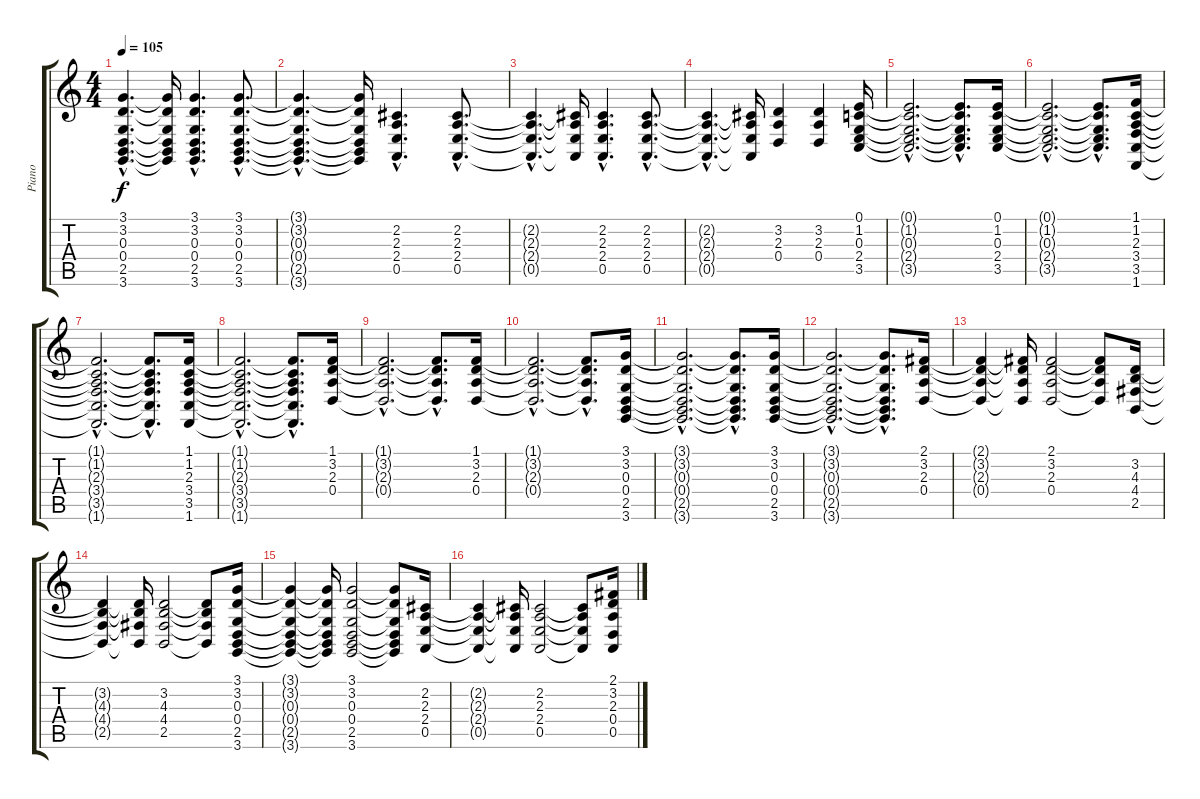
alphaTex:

\track ("Piano " "Piano ") {instrument acousticgrandpiano}
\staff {score tabs}
\tuning (E4 B3 G3 D3 A2 E2) {hide}
\ts (4 4)
\tempo 105
\clef g2
\ks c
(3.1{hac t} 3.2{hac t} 0.3{hac t} 0.4{hac t} 2.5{hac t} 3.6{hac t}).4{d dy f} (3.1{t} 3.2{t} 0.3{t} 0.4{t} 2.5{t} 3.6{t}).16 (3.1{hac} 3.2{hac} 0.3{hac} 0.4{hac} 2.5{hac} 3.6{hac}).4{d} (3.1{hac} 3.2{hac} 0.3{hac} 0.4{hac} 2.5{hac} 3.6{hac}).8{d} |
(3.1{hac t} 3.2{hac t} 0.3{hac t} 0.4{hac t} 2.5{hac t} 3.6{hac t}).4{d} (3.1{t} 3.2{t} 0.3{t} 0.4{t} 2.5{t} 3.6{t}).16 (2.2{hac} 2.3{hac} 2.4{hac} 0.5{hac}).4{d} (2.2{hac} 2.3{hac} 2.4{hac} 0.5{hac}).8{d} |
(2.2{hac t} 2.3{hac t} 2.4{hac t} 0.5{hac t}).4{d} (2.2{t} 2.3{t} 2.4{t} 0.5{t}).16 (2.2{hac} 2.3{hac} 2.4{hac} 0.5{hac}).4{d} (2.2{hac} 2.3{hac} 2.4{hac} 0.5{hac}).8{d} |
(2.2{hac t} 2.3{hac t} 2.4{hac t} 0.5{hac t}).4{d} (2.2{t} 2.3{t} 2.4{t} 0.5{t}).16 (3.2 2.3 0.4).4 (3.2 2.3 0.4).4 (0.1 1.2 0.3 2.4 3.5).16 |
(0.1{hac t} 1.2{hac t} 0.3{hac t} 2.4{hac t} 3.5{hac t}).2{d} (0.1{hac t} 1.2{hac t} 0.3{hac t} 2.4{hac t} 3.5{hac t}).8{d} (0.1 1.2 0.3 2.4 3.5).16 |
(0.1{hac t} 1.2{hac t} 0.3{hac t} 2.4{hac t} 3.5{hac t}).2{d} (0.1{hac t} 1.2{hac t} 0.3{hac t} 2.4{hac t} 3.5{hac t}).8{d} (1.1 1.2 2.3 3.4 3.5 1.6).16 |
(1.1{hac t} 1.2{hac t} 2.3{hac t} 3.4{hac t} 3.5{hac t} 1.6{hac t}).2{d} (1.1{hac t} 1.2{hac t} 2.3{hac t} 3.4{hac t} 3.5{hac t} 1.6{hac t}).8{d} (1.1 1.2 2.3 3.4 3.5 1.6).16 |
(1.1{hac t} 1.2{hac t} 2.3{hac t} 3.4{hac t} 3.5{hac t} 1.6{hac t}).2{d} (1.1{hac t} 1.2{hac t} 2.3{hac t} 3.4{hac t} 3.5{hac t} 1.6{hac t}).8{d} (1.1 3.2 2.3 0.4).16 |
(1.1{hac t} 3.2{hac t} 2.3{hac t} 0.4{hac t}).2{d} (1.1{hac t} 3.2{hac t} 2.3{hac t} 0.4{hac t}).8{d} (1.1 3.2 2.3 0.4).16 |
(1.1{hac t} 3.2{hac t} 2.3{hac t} 0.4{hac t}).2{d} (1.1{hac t} 3.2{hac t} 2.3{hac t} 0.4{hac t}).8{d} (3.1 3.2 0.3 0.4 2.5 3.6).16 |
(3.1{hac t} 3.2{hac t} 0.3{hac t} 0.4{hac t} 2.5{hac t} 3.6{hac t}).2{d} (3.1{hac t} 3.2{hac t} 0.3{hac t} 0.4{hac t} 2.5{hac t} 3.6{hac t}).8{d} (3.1 3.2 0.3 0.4 2.5 3.6).16 |
(3.1{hac t} 3.2{hac t} 0.3{hac t} 0.4{hac t} 2.5{hac t} 3.6{hac t}).2{d} (3.1{hac t} 3.2{hac t} 0.3{hac t} 0.4{hac t} 2.5{hac t} 3.6{hac t}).8{d} (2.1 3.2 2.3 0.4).16 |
(2.1{t} 3.2{t} 2.3{t} 0.4{t}).4 (2.1{t} 3.2{t} 2.3{t} 0.4{t}).16 (2.1 3.2 2.3 0.4).2 (2.1{t} 3.2{t} 2.3{t} 0.4{t}).8 (3.2 4.3 4.4 2.5).16 |
(3.2{t} 4.3{t} 4.4{t} 2.5{t}).4 (3.2{t} 4.3{t} 4.4{t} 2.5{t}).16 (3.2 4.3 4.4 2.5).2 (3.2{t} 4.3{t} 4.4{t} 2.5{t}).8 (3.1 3.2 0.3 0.4 2.5 3.6).16 |
(3.1{t} 3.2{t} 0.3{t} 0.4{t} 2.5{t} 3.6{t}).4 (3.1{t} 3.2{t} 0.3{t} 0.4{t} 2.5{t} 3.6{t}).16 (3.1 3.2 0.3 0.4 2.5 3.6).2 (3.1{t} 3.2{t} 0.3{t} 0.4{t} 2.5{t} 3.6{t}).8 (2.2 2.3 2.4 0.5).16 |
(2.2{t} 2.3{t} 2.4{t} 0.5{t}).4 (2.2{t} 2.3{t} 2.4{t} 0.5{t}).16 (2.2 2.3 2.4 0.5).2 (2.2{t} 2.3{t} 2.4{t} 0.5{t}).8 (2.1 3.2 2.3 0.4 0.5).16
